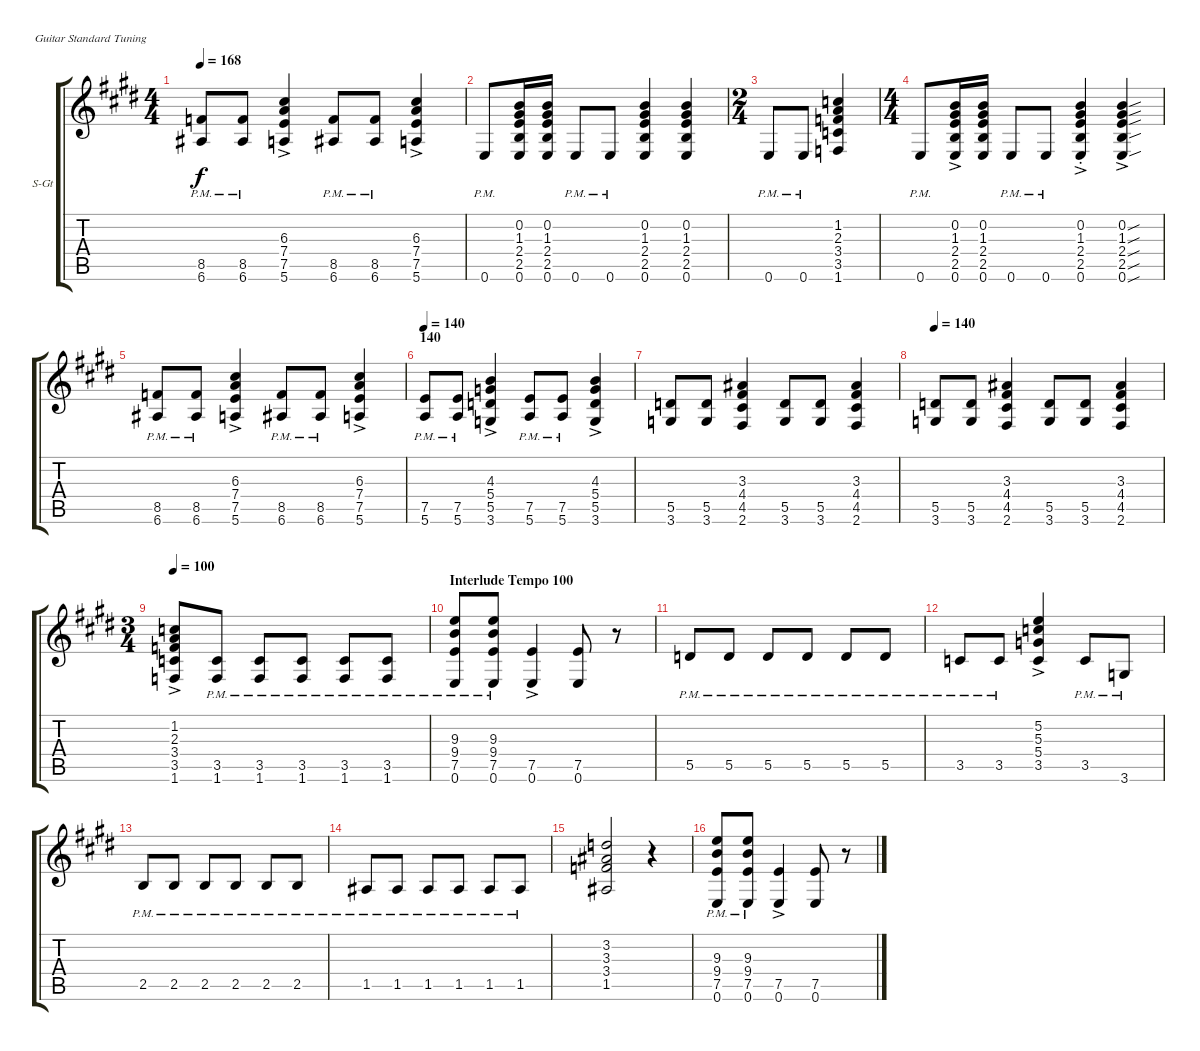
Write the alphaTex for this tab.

\bracketExtendMode groupsimilarinstruments
\firstSystemTrackNameOrientation horizontal
\otherSystemsTrackNameOrientation horizontal
\track ("Guitar II" "S-Gt") {instrument acousticguitarsteel}
\staff {score tabs}
\tuning (E4 B3 G3 D3 A2 E2)
\ts (4 4)
\tempo 168
\clef g2
\scale
1.07818
\ks e
(8.5{pm} 6.6{pm}).8{dy f} (8.5{pm} 6.6{pm}).8 (7.4 7.5 5.6 6.3{ac}).4 (8.5{pm} 6.6{pm}).8 (8.5{pm} 6.6{pm}).8 (7.4 7.5 5.6 6.3{ac}).4 |
\scale
0.921816 0.6{pm}.8 (2.4 2.5 0.6 1.3 0.2).16 (0.6 2.5 2.4 1.3 0.2).16 0.6{pm}.8 0.6{pm}.8 (2.4 2.5 0.6 0.2 1.3).4 (2.4 2.5 0.6 0.2 1.3).4 |
\ts (2 4)
\scale
1.10845 0.6{pm}.8 0.6{pm}.8 (3.4 3.5 1.6 2.3 1.2).4 |
\ts (4 4)
\scale
0.891551 0.6{pm}.8 (2.4{ac} 2.5{ac} 0.6{ac} 1.3{ac} 0.2{ac}).16 (0.6 2.5 2.4 1.3 0.2).16 0.6{pm}.8 0.6{pm}.8 (2.4{ac st} 2.5{ac st} 0.6{ac st} 0.2 1.3).4 (2.4{sou ac} 2.5{sou ac} 0.6{sou ac} 0.2{sou ac} 1.3{sou ac}).4 |
\scale
1.07818 (8.5{pm} 6.6{pm}).8 (8.5{pm} 6.6{pm}).8 (7.4 7.5 5.6 6.3{ac}).4 (8.5{pm} 6.6{pm}).8 (8.5{pm} 6.6{pm}).8 (7.4 7.5 5.6 6.3{ac}).4 |
\section ("" "140")
\tempo 140
\scale
0.921816 (7.5{pm} 5.6{pm}).8 (7.5{pm} 5.6{pm}).8 (5.4 5.5 3.6{ac} 4.3).4 (7.5{pm} 5.6{pm}).8 (7.5{pm} 5.6{pm}).8 (5.4 5.5 3.6 4.3{ac}).4 |
\scale
1.07818 (5.5 3.6).8 (5.5 3.6).8 (4.4 4.5 2.6 3.3).4 (5.5 3.6).8 (5.5 3.6).8 (4.4 4.5 2.6 3.3).4 |
\tempo 140
\scale
0.921816 (5.5 3.6).8 (5.5 3.6).8 (4.4 4.5 2.6 3.3).4 (5.5 3.6).8 (5.5 3.6).8 (4.4 4.5 2.6 3.3).4 |
\ts (3 4)
\tempo 100
\scale
1.10845 (3.4 3.5 1.6 2.3 1.2{ac}).8 (3.5{pm} 1.6{pm}).8 (3.5{pm} 1.6{pm}).8 (3.5{pm} 1.6{pm}).8 (3.5{pm} 1.6{pm}).8 (3.5{pm} 1.6{pm}).8 |
\section ("" "Interlude Tempo 100")
\scale
0.891551 (0.6{pm} 7.5{pm} 9.4{pm} 9.3{pm}).8 (0.6{pm} 7.5{pm} 9.4{pm} 9.3{pm}).8 (0.6{ac} 7.5).4 (0.6 7.5).8 r.8 |
\scale
1.07818 5.5{pm}.8 5.5{pm}.8 5.5{pm}.8 5.5{pm}.8 5.5{pm}.8 5.5{pm}.8 |
\scale
0.921816 3.5{pm}.8 3.5{pm}.8 (3.5 5.4 5.3 5.2{ac}).4 3.5{pm}.8 3.6{pm}.8 |
\scale
1.07818 2.5{pm}.8 2.5{pm}.8 2.5{pm}.8 2.5{pm}.8 2.5{pm}.8 2.5{pm}.8 |
\scale
0.921816 1.5{pm}.8 1.5{pm}.8 1.5{pm}.8 1.5{pm}.8 1.5{pm}.8 1.5{pm}.8 |
\scale
1.07818 (1.5 3.4 3.3 3.2).2 r.4 |
\scale
0.921816 (0.6{pm} 7.5{pm} 9.4{pm} 9.3{pm}).8 (0.6{pm} 7.5{pm} 9.4{pm} 9.3{pm}).8 (0.6{ac} 7.5).4 (0.6 7.5).8 r.8
